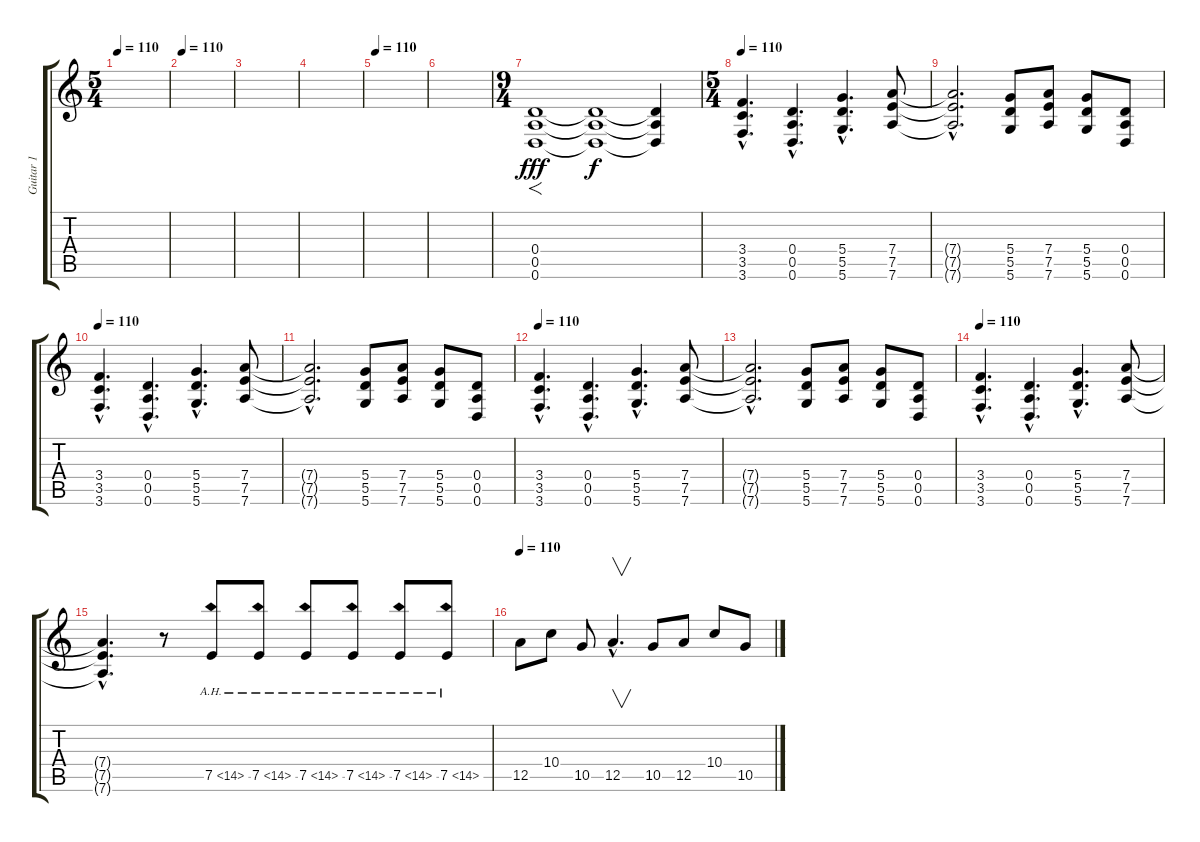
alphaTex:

\track ("Guitar 1" "Guitar 1") {instrument electricguitarmuted}
\staff {score tabs}
\tuning (E4 B3 G3 D3 A2 D2) {hide}
\ts (5 4)
\tempo 110
\clef g2
\ks c
|
\tempo 110
|
|
|
\tempo 110
|
|
\ts (9 4)
(0.4 0.5 0.6).1{f dy fff volume 13 instrument distortionguitar} (0.4{t} 0.5{t} 0.6{t}).1{dy f} (0.4{t} 0.5{t} 0.6{t}).4 |
\ts (5 4)
\tempo 110
(3.4{hac} 3.5{hac} 3.6{hac}).4{d volume 13 instrument distortionguitar} (0.4{hac} 0.5{hac} 0.6{hac}).4{d} (5.4{hac} 5.5{hac} 5.6{hac}).4{d} (7.4 7.5 7.6).8 |
(7.4{hac t} 7.5{hac t} 7.6{hac t}).2{d} (5.4 5.5 5.6).8{instrument electricguitarmuted} (7.4 7.5 7.6).8 (5.4 5.5 5.6).8 (0.4 0.5 0.6).8 |
\tempo 110
(3.4{hac} 3.5{hac} 3.6{hac}).4{d volume 13 instrument distortionguitar} (0.4{hac} 0.5{hac} 0.6{hac}).4{d} (5.4{hac} 5.5{hac} 5.6{hac}).4{d} (7.4 7.5 7.6).8 |
(7.4{hac t} 7.5{hac t} 7.6{hac t}).2{d} (5.4 5.5 5.6).8{instrument electricguitarmuted} (7.4 7.5 7.6).8 (5.4 5.5 5.6).8 (0.4 0.5 0.6).8 |
\tempo 110
(3.4{hac} 3.5{hac} 3.6{hac}).4{d volume 13 instrument distortionguitar} (0.4{hac} 0.5{hac} 0.6{hac}).4{d} (5.4{hac} 5.5{hac} 5.6{hac}).4{d} (7.4 7.5 7.6).8 |
(7.4{hac t} 7.5{hac t} 7.6{hac t}).2{d} (5.4 5.5 5.6).8{instrument electricguitarmuted} (7.4 7.5 7.6).8 (5.4 5.5 5.6).8 (0.4 0.5 0.6).8 |
\tempo 110
(3.4{hac} 3.5{hac} 3.6{hac}).4{d volume 13 instrument distortionguitar} (0.4{hac} 0.5{hac} 0.6{hac}).4{d} (5.4{hac} 5.5{hac} 5.6{hac}).4{d} (7.4 7.5 7.6).8 |
(7.4{hac t} 7.5{hac t} 7.6{hac t}).4{d} r.8 7.5{ah 7}.8 7.5{ah 7}.8 7.5{ah 7}.8 7.5{ah 7}.8 7.5{ah 7}.8 7.5{ah 7}.8 |
\tempo 110
12.5.8{volume 15 instrument distortionguitar} 10.4.8 10.5.8 12.5{hac}.4{v d} 10.5.8 12.5.8 10.4.8 10.5.8
